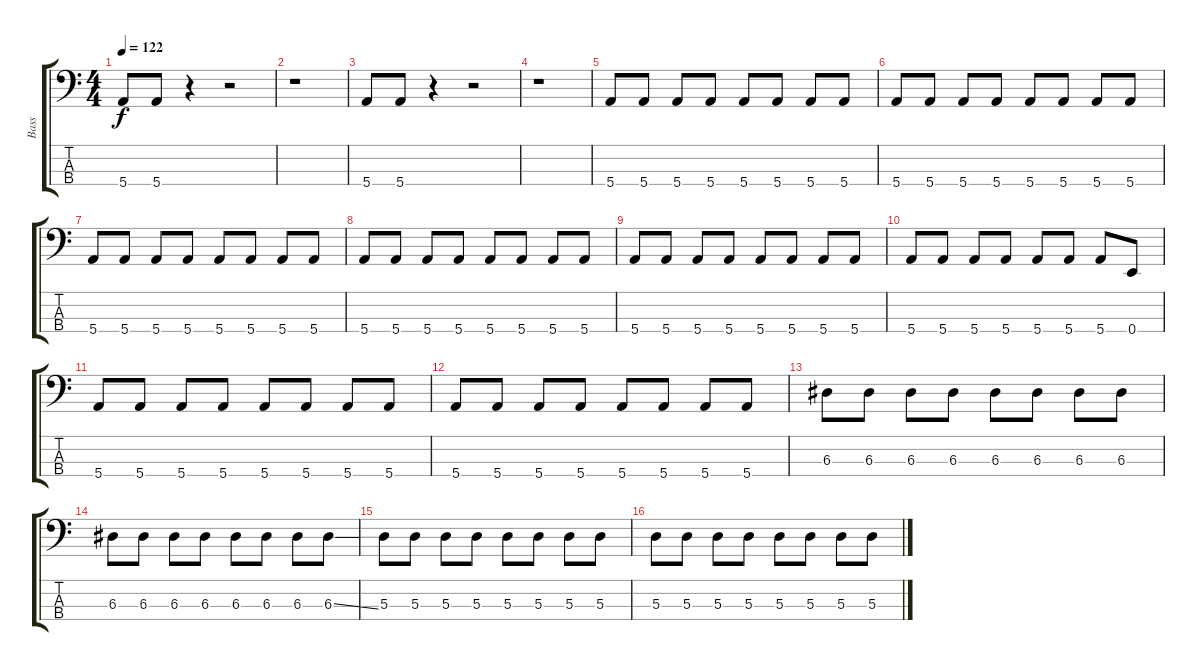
\track ("Bass" "Bass") {instrument electricbassfinger}
\staff {score tabs}
\tuning (G2 D2 A1 E1) {hide}
\ts (4 4)
\tempo 122
\clef f4
\ks c
5.4.8{dy f} 5.4.8 r.4 r.2 |
r.1 |
5.4.8 5.4.8 r.4 r.2 |
r.1 |
5.4.8 5.4.8 5.4.8 5.4.8 5.4.8 5.4.8 5.4.8 5.4.8 |
5.4.8 5.4.8 5.4.8 5.4.8 5.4.8 5.4.8 5.4.8 5.4.8 |
5.4.8 5.4.8 5.4.8 5.4.8 5.4.8 5.4.8 5.4.8 5.4.8 |
5.4.8 5.4.8 5.4.8 5.4.8 5.4.8 5.4.8 5.4.8 5.4.8 |
5.4.8 5.4.8 5.4.8 5.4.8 5.4.8 5.4.8 5.4.8 5.4.8 |
5.4.8 5.4.8 5.4.8 5.4.8 5.4.8 5.4.8 5.4.8 0.4.8 |
5.4.8 5.4.8 5.4.8 5.4.8 5.4.8 5.4.8 5.4.8 5.4.8 |
5.4.8 5.4.8 5.4.8 5.4.8 5.4.8 5.4.8 5.4.8 5.4.8 |
6.3.8 6.3.8 6.3.8 6.3.8 6.3.8 6.3.8 6.3.8 6.3.8 |
6.3.8 6.3.8 6.3.8 6.3.8 6.3.8 6.3.8 6.3.8 6.3{ss}.8 |
5.3.8 5.3.8 5.3.8 5.3.8 5.3.8 5.3.8 5.3.8 5.3.8 |
5.3.8 5.3.8 5.3.8 5.3.8 5.3.8 5.3.8 5.3.8 5.3{ss}.8
